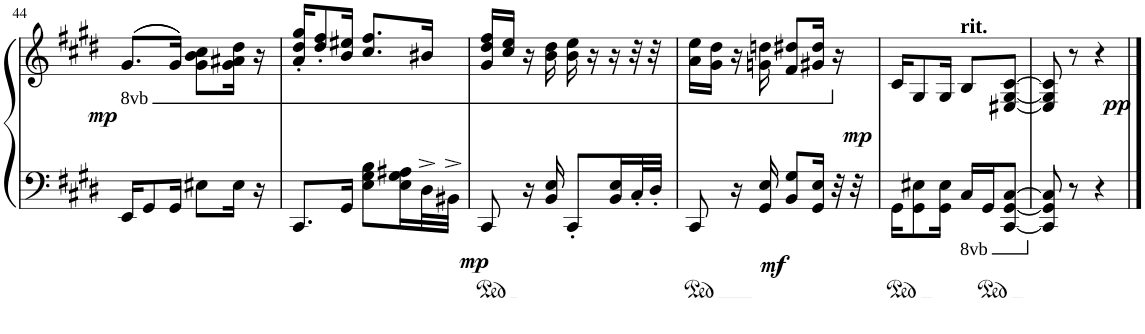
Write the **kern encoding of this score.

**kern	**kern	**dynam
*part1	*part1	*part1
*staff2	*staff1	*staff1/2
*I"Piano	*	*
*I'Pno	*	*
!!LO:PB:g=z
*clefF4	*clefG2	*
*k[f#c#g#d#]	*k[f#c#g#d#]	*
*M2/4	*M2/4	*
*	*8ba	*
=44	=44	=44
!	!	!LO:DY:b
16EE/KL	(>(>8.G#/L	mp
8GG#/	.	.
16GG#/Jk	16G#/Jk))	.
8E#X\L	8G#\ 8B\ 8c#\L	.
16E#\Jk	16G#\ 16A#X\ 16d#\Jk	.
16r	16r	.
=45	=45	=45
8.CC#/L	16A/' 16d#/' 16g#/'KL	.
.	8d#/' 8f#/'	.
16GG#/Jk	16B/ 16e#X/Jk	.
8E\ 8G#\ 8B\L	8.c#/ 8.f#/L	.
16E\ 16G#\ 16A#X\L	.	.
32D#^\L	16B#X/Jk	.
32BB#X^\JJJ	.	.
=46	=46	=46
!	!	!LO:DY:b=2
8CC#/	16G#/ 16d#/ 16f#/LL	mp
.	16c#/ 16e/JJ	.
16r	16r	.
16BB/ 16E/	16B\ 16d#\	.
8CC#'/L	16B\ 16e\	.
.	16r	.
!	!	!LO:DY:b=2
16BB/ 16E/L	16r	mf
32C#'/L	32r	.
32D#'/JJJ	32r	.
=47	=47	=47
8CC#/	16A\ 16e\LL	.
.	16G#\ 16d#\JJ	.
16r	16r	.
!	!	!LO:DY:b
16GG#/ 16E/	16Gn\ 16dn\	mp
8BB/ 8G#/L	8F#/ 8d#X/L	.
16GG#/ 16E/Jk	16G#X/ 16d#/Jk	.
*	*X8ba	*
32r	16r	.
32r	.	.
=48	=48	=48
16GG#\KL	16c#/KL	.
8GG#\ 8E#X\	8G#/	.
16GG#\ 16E#\Jk	16G#/Jk	.
*8ba	*	*
!	!LO:TX:a:B:t=rit.	!
16CC#/LL	8B/L	.
16GGG#/J	.	.
!	!	!LO:DY:b
[8CCC#/ [8GGG#/ [8CC#/J	[8E#X/ [8G#/ [8c#/J	pp
=49	=49	=49
*X8ba	*	*
8CC#/] 8GG#/] 8C#/]	8E#/] 8G#/] 8c#/]	.
8r	8r	.
4r	4r	.
==	==	==
*-	*-	*-
